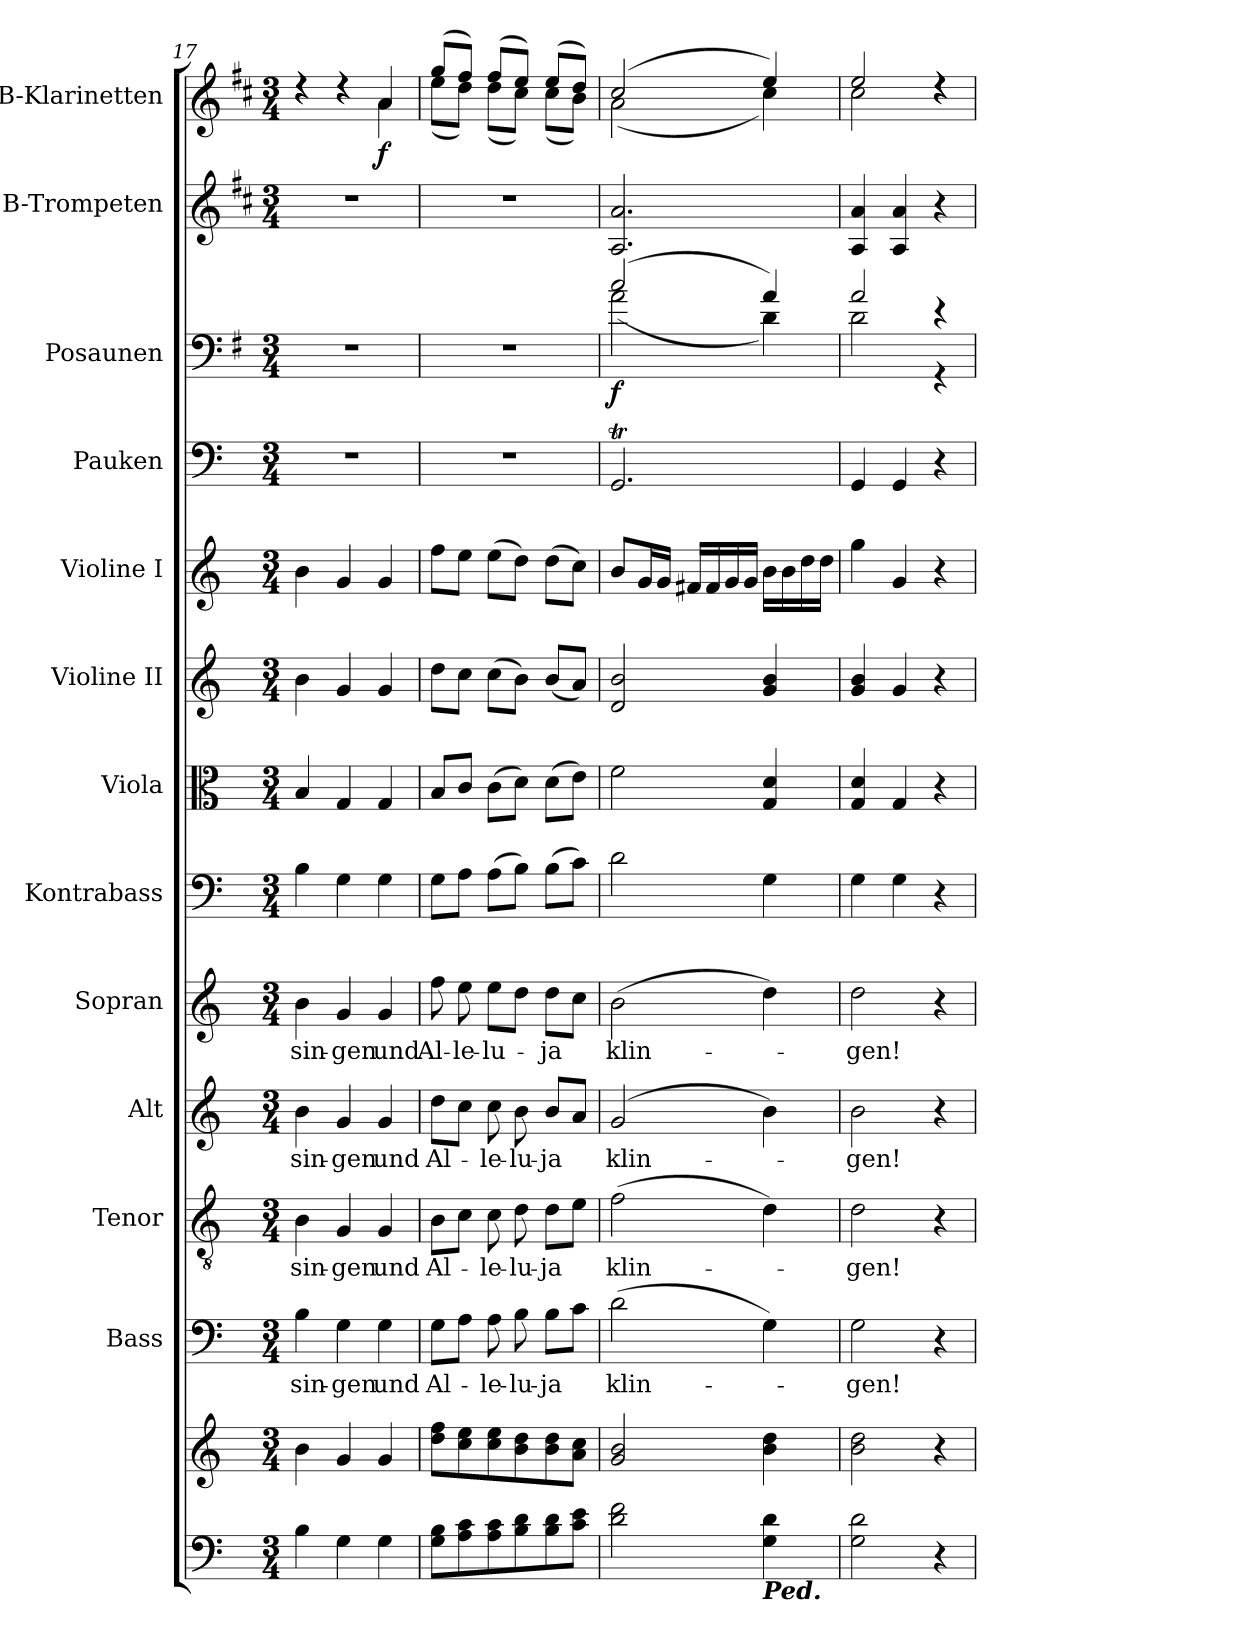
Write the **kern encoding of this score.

**kern	**kern	**kern	**text	**kern	**text	**kern	**text	**kern	**text	**kern	**kern	**kern	**kern	**kern	**kern	**dynam	**kern	**kern	**dynam
*part13	*part13	*part12	*part12	*part11	*part11	*part10	*part10	*part9	*part9	*part8	*part7	*part6	*part5	*part4	*part3	*part3	*part2	*part1	*part1
*staff14	*staff13	*staff12	*staff12	*staff11	*staff11	*staff10	*staff10	*staff9	*staff9	*staff8	*staff7	*staff6	*staff5	*staff4	*staff3	*staff3	*staff2	*staff1	*staff1
*	*	*I"Bass	*	*I"Tenor	*	*I"Alt	*	*I"Sopran	*	*I"Kontrabass	*I"Viola	*I"Violine II	*I"Violine I	*I"Pauken	*I"Posaunen	*	*I"B-Trompeten	*I"B-Klarinetten	*
*	*	*I'B.	*	*I'T.	*	*I'A.	*	*I'S.	*	*I'Kb.	*I'Vla.	*I'Vl. II	*I'Vl. I	*I'Pk.	*I'Pos.	*	*I'Trp.	*I'Kl.	*
*clefF4	*clefG2	*clefF4	*	*clefGv2	*	*clefG2	*	*clefG2	*	*clefF4	*clefC3	*clefG2	*clefG2	*clefF4	*clefF4	*	*clefG2	*clefG2	*
*	*	*	*	*	*	*	*	*	*	*ITrd7c12	*	*	*	*	*ITrd4c7	*	*ITrd1c2	*ITrd1c2	*
*k[]	*k[]	*k[]	*	*k[]	*	*k[]	*	*k[]	*	*k[]	*k[]	*k[]	*k[]	*k[]	*k[]	*	*k[]	*k[]	*
*C:	*C:	*C:	*	*C:	*	*C:	*	*C:	*	*C:	*C:	*C:	*C:	*C:	*C:	*	*C:	*C:	*
*M3/4	*M3/4	*M3/4	*	*M3/4	*	*M3/4	*	*M3/4	*	*M3/4	*M3/4	*M3/4	*M3/4	*M3/4	*M3/4	*	*M3/4	*M3/4	*
=17	=17	=17	=17	=17	=17	=17	=17	=17	=17	=17	=17	=17	=17	=17	=17	=17	=17	=17	=17
!	!	!	!LO:LY:b	!	!	!	!	!	!	!	!	!	!	!	!	!	!	!	!
!	!	!	!	!	!LO:LY:b	!	!	!	!	!	!	!	!	!	!	!	!	!	!
!	!	!	!	!	!	!	!LO:LY:b	!	!	!	!	!	!	!	!	!	!	!	!
!	!	!	!	!	!	!	!	!	!LO:LY:b	!	!	!	!	!	!	!	!	!	!
*	*	*	*	*	*	*	*	*	*	*	*	*	*	*	*	*	*	*^	*
4B\	4b\	4B\	sin-	4B\	sin-	4b\	sin-	4b\	sin-	4BB\	4B/	4b\	4b\	2.r	2.r	.	2.r	4rcc	4rcc	.
!	!	!	!LO:LY:b	!	!	!	!	!	!	!	!	!	!	!	!	!	!	!	!	!
!	!	!	!	!	!LO:LY:b	!	!	!	!	!	!	!	!	!	!	!	!	!	!	!
!	!	!	!	!	!	!	!LO:LY:b	!	!	!	!	!	!	!	!	!	!	!	!	!
!	!	!	!	!	!	!	!	!	!LO:LY:b	!	!	!	!	!	!	!	!	!	!	!
4G\	4g/	4G\	-gen	4G/	-gen	4g/	-gen	4g/	-gen	4GG\	4G/	4g/	4g/	.	.	.	.	4rcc	4rcc	.
!	!	!	!LO:LY:b	!	!	!	!	!	!	!	!	!	!	!	!	!	!	!	!	!
!	!	!	!	!	!LO:LY:b	!	!	!	!	!	!	!	!	!	!	!	!	!	!	!
!	!	!	!	!	!	!	!LO:LY:b	!	!	!	!	!	!	!	!	!	!	!	!	!
!	!	!	!	!	!	!	!	!	!LO:LY:b	!	!	!	!	!	!	!	!	!	!	!LO:DY:b
4G\	4g/	4G\	und	4G/	und	4g/	und	4g/	und	4GG\	4G/	4g/	4g/	.	.	.	.	4g/	4g\	f
=18	=18	=18	=18	=18	=18	=18	=18	=18	=18	=18	=18	=18	=18	=18	=18	=18	=18	=18	=18	=18
!	!	!	!LO:LY:b	!	!	!	!	!	!	!	!	!	!	!	!	!	!	!	!	!
!	!	!	!	!	!LO:LY:b	!	!	!	!	!	!	!	!	!	!	!	!	!	!	!
!	!	!	!	!	!	!	!LO:LY:b	!	!	!	!	!	!	!	!	!	!	!	!	!
!	!	!	!	!	!	!	!	!	!LO:LY:b	!	!	!	!	!	!	!	!	!	!	!
8G\ 8B\L	8dd\ 8ff\L	8G\L	Al-	8B\L	Al-	8dd\L	Al-	8ff\	Al-	8GG\L	8B/L	8dd\L	8ff\L	2.r	2.r	.	2.r	(>8ff/L	(<8dd\L	.
!	!	!	!	!	!	!	!	!	!LO:LY:b	!	!	!	!	!	!	!	!	!	!	!
8A\ 8c\	8cc\ 8ee\	8A\J	.	8c\J	.	8cc\J	.	8ee\	-le-	8AA\J	8c/J	8cc\J	8ee\J	.	.	.	.	8ee/J)	8cc\J)	.
!	!	!	!LO:LY:b	!	!	!	!	!	!	!	!	!	!	!	!	!	!	!	!	!
!	!	!	!	!	!LO:LY:b	!	!	!	!	!	!	!	!	!	!	!	!	!	!	!
!	!	!	!	!	!	!	!LO:LY:b	!	!	!	!	!	!	!	!	!	!	!	!	!
!	!	!	!	!	!	!	!	!	!LO:LY:b	!	!	!	!	!	!	!	!	!	!	!
8A\ 8c\	8cc\ 8ee\	8A\	-le-	8c\	-le-	8cc\	-le-	8ee\L	-lu-	(>8AA\L	(>8c\L	(>8cc\L	(>8ee\L	.	.	.	.	(>8ee/L	(<8cc\L	.
!	!	!	!LO:LY:b	!	!	!	!	!	!	!	!	!	!	!	!	!	!	!	!	!
!	!	!	!	!	!LO:LY:b	!	!	!	!	!	!	!	!	!	!	!	!	!	!	!
!	!	!	!	!	!	!	!LO:LY:b	!	!	!	!	!	!	!	!	!	!	!	!	!
8B\ 8d\	8b\ 8dd\	8B\	-lu-	8d\	-lu-	8b\	-lu-	8dd\J	.	8BB\J)	8d\J)	8b\J)	8dd\J)	.	.	.	.	8dd/J)	8b\J)	.
!	!	!	!LO:LY:b	!	!	!	!	!	!	!	!	!	!	!	!	!	!	!	!	!
!	!	!	!	!	!LO:LY:b	!	!	!	!	!	!	!	!	!	!	!	!	!	!	!
!	!	!	!	!	!	!	!LO:LY:b	!	!	!	!	!	!	!	!	!	!	!	!	!
!	!	!	!	!	!	!	!	!	!LO:LY:b	!	!	!	!	!	!	!	!	!	!	!
8B\ 8d\	8b\ 8dd\	8B\L	-ja	8d\L	-ja	8b/L	-ja	8dd\L	-ja	(>8BB\L	(>8d\L	(<8b/L	(>8dd\L	.	.	.	.	(>8dd/L	(<8b\L	.
8c\ 8e\J	8a\ 8cc\J	8c\J	.	8e\J	.	8a/J	.	8cc\J	.	8C\J)	8e\J)	8a/J)	8cc\J)	.	.	.	.	8cc/J)	8a\J)	.
=19	=19	=19	=19	=19	=19	=19	=19	=19	=19	=19	=19	=19	=19	=19	=19	=19	=19	=19	=19	=19
!	!	!	!LO:LY:b	!	!	!	!	!	!	!	!	!	!	!	!	!	!	!	!	!
!	!	!	!	!	!LO:LY:b	!	!	!	!	!	!	!	!	!	!	!	!	!	!	!
!	!	!	!	!	!	!	!LO:LY:b	!	!	!	!	!	!	!	!	!	!	!	!	!
!	!	!	!	!	!	!	!	!	!LO:LY:b	!	!	!	!	!	!	!LO:DY:b	!	!	!	!
*	*	*	*	*	*	*	*	*	*	*	*	*	*	*	*^	*	*	*	*	*
2d\ 2f\	2g/ 2b/	(>2d\	klin-	(>2f\	klin-	(2g/	klin-	(>2b\	klin-	2D\	2f\	2d/ 2b/	8b/L	2.GGT/	(2f/	(<2d\	f	2.G/ 2.g/	(2b/	(<2g\	.
.	.	.	.	.	.	.	.	.	.	.	.	.	16g/L	.	.	.	.	.	.	.	.
.	.	.	.	.	.	.	.	.	.	.	.	.	16g/JJ	.	.	.	.	.	.	.	.
.	.	.	.	.	.	.	.	.	.	.	.	.	16f#X/LL	.	.	.	.	.	.	.	.
.	.	.	.	.	.	.	.	.	.	.	.	.	16f#/	.	.	.	.	.	.	.	.
.	.	.	.	.	.	.	.	.	.	.	.	.	16g/	.	.	.	.	.	.	.	.
.	.	.	.	.	.	.	.	.	.	.	.	.	16g/JJ	.	.	.	.	.	.	.	.
!LO:TX:b:Bi:t=Ped.	!	!	!	!	!	!	!	!	!	!	!	!	!	!	!	!	!	!	!	!	!
4G\ 4d\	4b\ 4dd\	4G\)	.	4d\)	.	4b\)	.	4dd\)	.	4GG\	4G/ 4d/	4g/ 4b/	16b\LL	.	4d/)	4G\)	.	.	4dd/)	4b\)	.
.	.	.	.	.	.	.	.	.	.	.	.	.	16b\	.	.	.	.	.	.	.	.
.	.	.	.	.	.	.	.	.	.	.	.	.	16dd\	.	.	.	.	.	.	.	.
.	.	.	.	.	.	.	.	.	.	.	.	.	16dd\JJ	.	.	.	.	.	.	.	.
=20	=20	=20	=20	=20	=20	=20	=20	=20	=20	=20	=20	=20	=20	=20	=20	=20	=20	=20	=20	=20	=20
!	!	!	!LO:LY:b	!	!	!	!	!	!	!	!	!	!	!	!	!	!	!	!	!	!
!	!	!	!	!	!LO:LY:b	!	!	!	!	!	!	!	!	!	!	!	!	!	!	!	!
!	!	!	!	!	!	!	!LO:LY:b	!	!	!	!	!	!	!	!	!	!	!	!	!	!
!	!	!	!	!	!	!	!	!	!LO:LY:b	!	!	!	!	!	!	!	!	!	!	!	!
2G\ 2d\	2b\ 2dd\	2G\	-gen!	2d\	-gen!	2b\	-gen!	2dd\	-gen!	4GG\	4G/ 4d/	4g/ 4b/	4gg\	4GG/	2d/	2G\	.	4G/ 4g/	2dd/	2b\	.
.	.	.	.	.	.	.	.	.	.	4GG\	4G/	4g/	4g/	4GG/	.	.	.	4G/ 4g/	.	.	.
4r	4r	4r	.	4r	.	4r	.	4r	.	4r	4r	4r	4r	4r	4r	4r	.	4r	4rcc	4rcc	.
*	*	*	*	*	*	*	*	*	*	*	*	*	*	*	*v	*v	*	*	*v	*v	*
=	=	=	=	=	=	=	=	=	=	=	=	=	=	=	=	=	=	=	=
*-	*-	*-	*-	*-	*-	*-	*-	*-	*-	*-	*-	*-	*-	*-	*-	*-	*-	*-	*-
